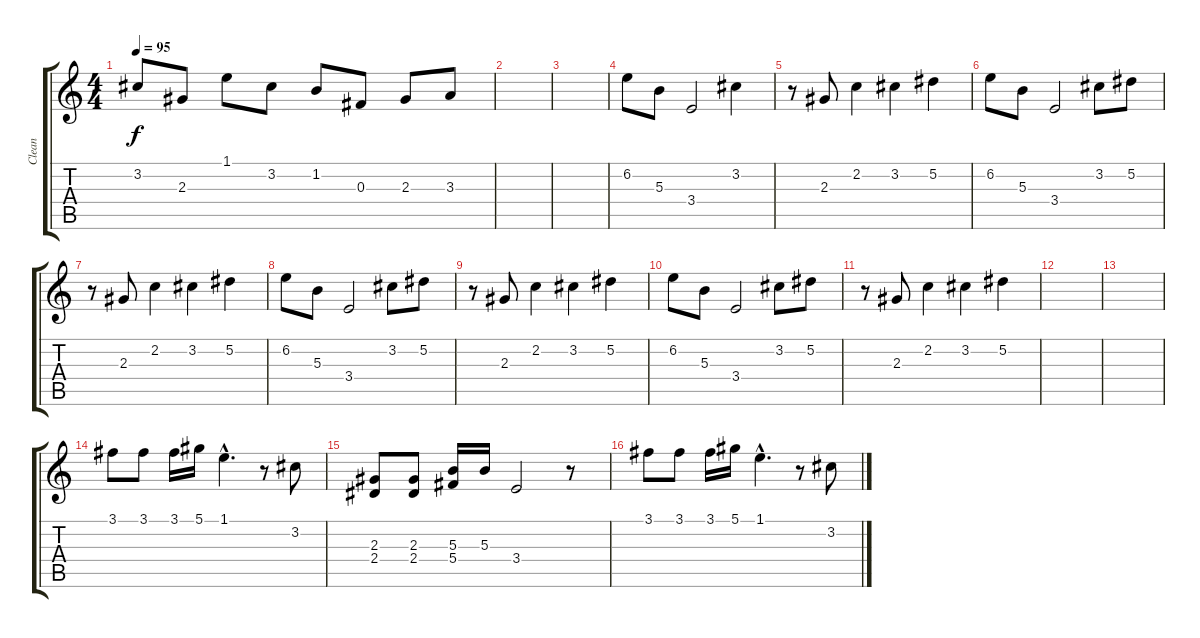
\track ("Clean" "Clean") {instrument acousticguitarsteel}
\staff {score tabs}
\tuning (Eb4 Bb3 Gb3 Db3 Ab2 Eb2) {hide}
\ts (4 4)
\tempo 95
\clef g2
\ks c
3.2.8{dy f} 2.3.8 1.1.8 3.2.8 1.2.8 0.3.8 2.3.8 3.3.8 |
|
|
6.2.8{volume 7} 5.3.8 3.4.2 3.2.4 |
r.8 2.3.8 2.2.4 3.2.4 5.2.4 |
6.2.8 5.3.8 3.4.2 3.2.8 5.2.8 |
r.8 2.3.8 2.2.4 3.2.4 5.2.4 |
6.2.8 5.3.8 3.4.2 3.2.8 5.2.8 |
r.8 2.3.8 2.2.4 3.2.4 5.2.4 |
6.2.8 5.3.8 3.4.2 3.2.8 5.2.8 |
r.8 2.3.8 2.2.4 3.2.4 5.2.4 |
|
|
3.1.8 3.1.8 3.1.16 5.1.16 1.1{hac}.4{d} r.8 3.2.8 |
(2.3 2.4).8 (2.3 2.4).8 (5.3 5.4).16 5.3.16 3.4.2 r.8 |
3.1.8 3.1.8 3.1.16 5.1.16 1.1{hac}.4{d} r.8 3.2.8
